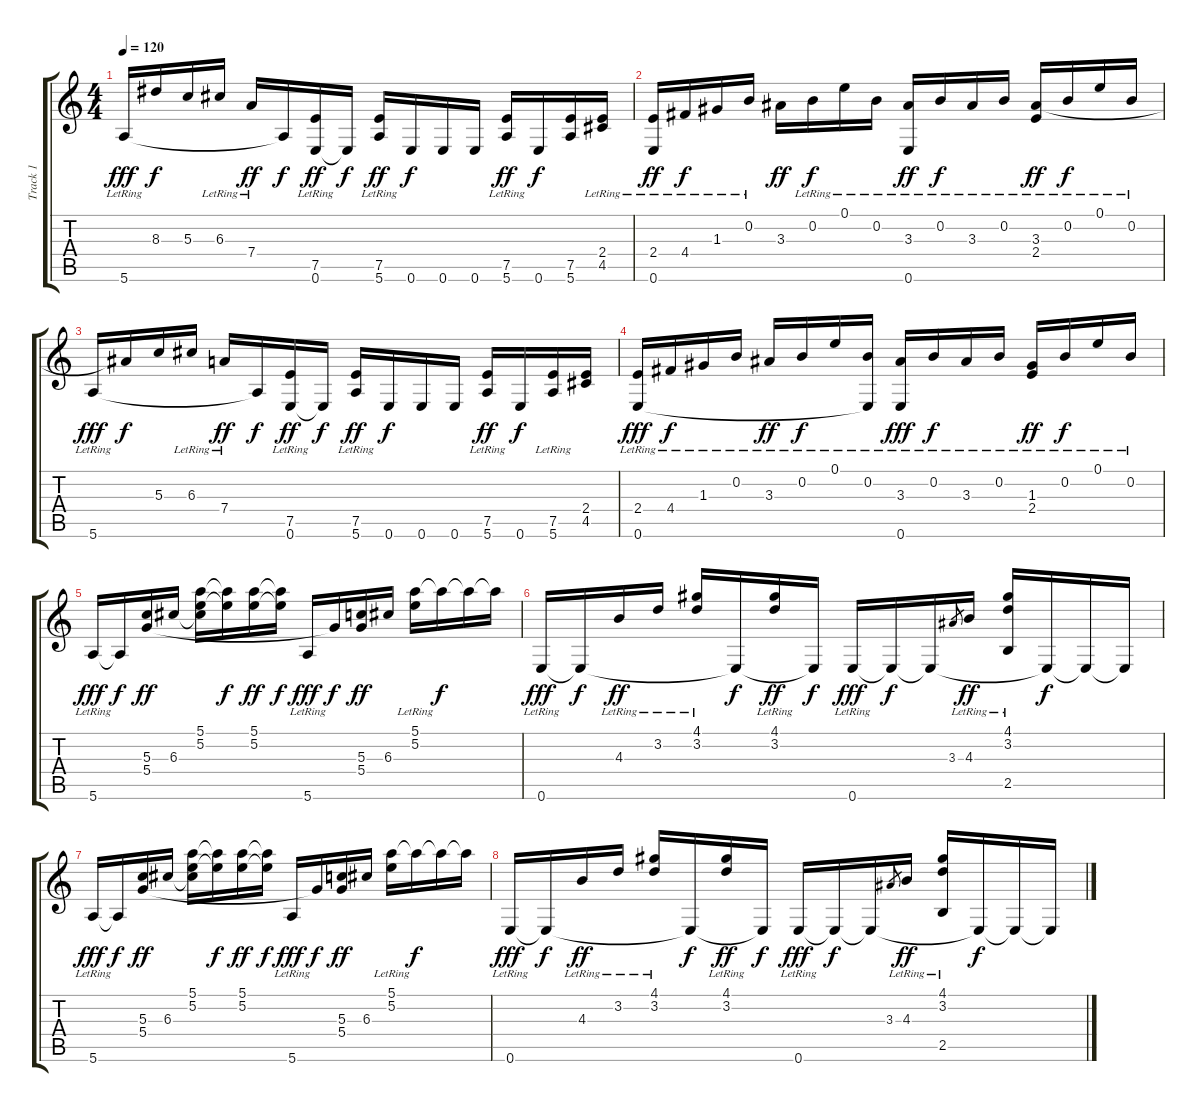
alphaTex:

\track ("Track 1" "Track 1") {instrument acousticguitarnylon}
\staff {score tabs}
\tuning (E4 B3 G3 D3 A2 E2) {hide}
\ts (4 4)
\tempo 120
\clef g2
\ks c
5.6{lr}.16{dy fff} 8.3{t}.16{dy f} 5.3.16 6.3{lr}.16 7.4{lr}.16{dy ff} 5.6{t}.16{dy f} (7.5{lr} 0.6).16{dy ff} 0.6{t}.16{dy f} (7.5{lr} 5.6{lr}).16{dy ff} 0.6.16{dy f} 0.6.16 0.6.16 (7.5{lr} 5.6{lr}).16{dy ff} 0.6.16{dy f} (7.5 5.6).16 (2.4{lr} 4.5{lr}).16 |
(2.4{lr} 0.6{lr}).16{dy ff} 4.4{lr}.16{dy f} 1.3{lr}.16 0.2{lr}.16 3.3.16{dy ff} 0.2{lr}.16{dy f} 0.1{lr}.16 0.2{lr}.16 (3.3{lr} 0.6{lr}).16{dy ff} 0.2{lr}.16{dy f} 3.3{lr}.16 0.2{lr}.16 (3.3{lr} 2.4{lr}).16{dy ff} 0.2{lr}.16{dy f} 0.1{lr}.16 0.2{lr}.16 |
5.6{lr}.16{dy fff} 3.3{t}.16{dy f} 5.3.16 6.3{lr}.16 7.4{lr}.16{dy ff} 5.6{t}.16{dy f} (7.5{lr} 0.6{lr}).16{dy ff} 0.6{t}.16{dy f} (7.5{lr} 5.6{lr}).16{dy ff} 0.6.16{dy f} 0.6.16 0.6.16 (7.5{lr} 5.6{lr}).16{dy ff} 0.6.16{dy f} (7.5{lr} 5.6{lr}).16 (2.4 4.5).16 |
(2.4{lr} 0.6{lr}).16{dy fff} 4.4{lr}.16{dy f} 1.3{lr}.16 0.2{lr}.16 3.3{lr}.16{dy ff} 0.2{lr}.16{dy f} 0.1{lr}.16 (0.2{lr} 0.6{t}).16 (3.3{lr} 0.6{lr}).16{dy fff} 0.2{lr}.16{dy f} 3.3{lr}.16 0.2{lr}.16 (1.3{lr} 2.4{lr}).16{dy ff} 0.2{lr}.16{dy f} 0.1{lr}.16 0.2{lr}.16 |
5.6{lr}.16{dy fff} 5.6{t}.16{dy f} (5.3 5.4).16{dy ff} 6.3.16 (5.1 5.2 6.3{t}).16 (5.1{t} 5.2{t}).16{dy f} (5.1 5.2).16{dy ff} (5.1{t} 5.2{t}).16{dy f} 5.6{lr}.16{dy fff} 5.4{t}.16{dy f} (5.3 5.4).16{dy ff} 6.3.16 (5.1{lr} 5.2{lr}).16 5.1{t}.16{dy f} 5.1{t}.16 5.1{t}.16 |
0.6{lr}.16{dy fff} 0.6{t}.16{dy f} 4.3{lr}.16{dy ff} 3.2{lr}.16 (4.1{lr} 3.2{lr}).16 0.6{t}.16{dy f} (4.1{lr} 3.2{lr}).16{dy ff} 0.6{t}.16{dy f} 0.6{lr}.16{dy fff} 0.6{t}.16{dy f} 0.6{t}.16 3.3.8{gr} 4.3{lr}.16{dy ff} (4.1{lr} 3.2{lr} 2.5{lr}).16 0.6{t}.16{dy f} 0.6{t}.16 0.6{t}.16 |
5.6{lr}.16{dy fff} 5.6{t}.16{dy f} (5.3 5.4).16{dy ff} 6.3.16 (5.1 5.2 6.3{t}).16 (5.1{t} 5.2{t}).16{dy f} (5.1 5.2).16{dy ff} (5.1{t} 5.2{t}).16{dy f} 5.6{lr}.16{dy fff} 5.4{t}.16{dy f} (5.3 5.4).16{dy ff} 6.3.16 (5.1{lr} 5.2{lr}).16 5.1{t}.16{dy f} 5.1{t}.16 5.1{t}.16 |
0.6{lr}.16{dy fff} 0.6{t}.16{dy f} 4.3{lr}.16{dy ff} 3.2{lr}.16 (4.1{lr} 3.2{lr}).16 0.6{t}.16{dy f} (4.1{lr} 3.2{lr}).16{dy ff} 0.6{t}.16{dy f} 0.6{lr}.16{dy fff} 0.6{t}.16{dy f} 0.6{t}.16 3.3.8{gr} 4.3{lr}.16{dy ff} (4.1{lr} 3.2{lr} 2.5{lr}).16 0.6{t}.16{dy f} 0.6{t}.16 0.6{t}.16
